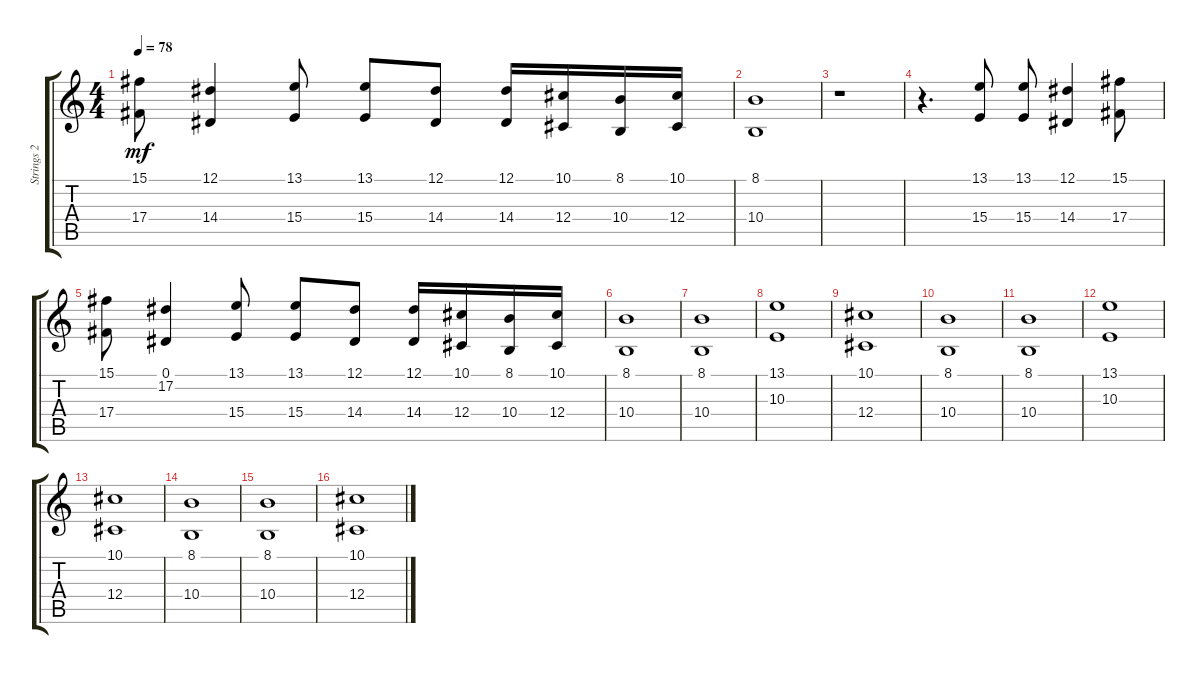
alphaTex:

\track ("Strings 2" "Strings 2") {instrument tremolostrings}
\staff {score tabs}
\tuning (Eb4 Bb3 Gb3 Db3 Ab2 Eb2) {hide}
\ts (4 4)
\tempo 78
\clef g2
\ks c
(15.1 17.4).8{dy mf} (12.1 14.4).4 (13.1 15.4).8 (13.1 15.4).8 (12.1 14.4).8 (12.1 14.4).16 (10.1 12.4).16 (8.1 10.4).16 (10.1 12.4).16 |
(8.1 10.4).1 |
r.1 |
r.4{d} (13.1 15.4).8 (13.1 15.4).8 (12.1 14.4).4 (15.1 17.4).8 |
(15.1 17.4).8 (0.1 17.2).4 (13.1 15.4).8 (13.1 15.4).8 (12.1 14.4).8 (12.1 14.4).16 (10.1 12.4).16 (8.1 10.4).16 (10.1 12.4).16 |
(8.1 10.4).1 |
(8.1 10.4).1 |
(13.1 10.3).1 |
(10.1 12.4).1 |
(8.1 10.4).1 |
(8.1 10.4).1 |
(13.1 10.3).1 |
(10.1 12.4).1 |
(8.1 10.4).1 |
(8.1 10.4).1 |
(10.1 12.4).1
